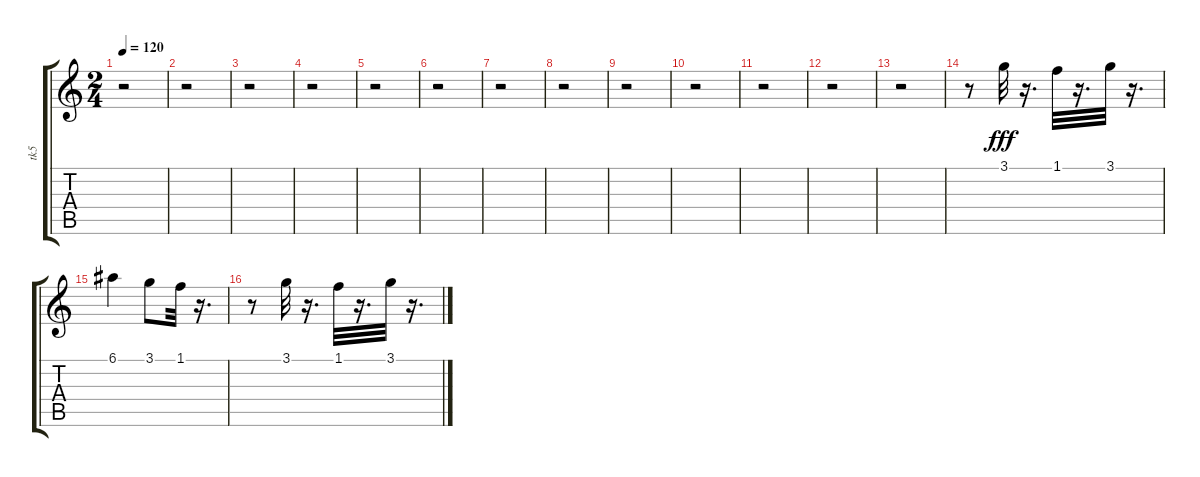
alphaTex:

\track ("tk5" "tk5") {instrument overdrivenguitar}
\staff {score tabs}
\tuning (E4 B3 G3 D3 A2 E2) {hide}
\ts (2 4)
\tempo 120
\clef g2
\ks c
r.2{dy fff} |
r.2 |
r.2 |
r.2 |
r.2 |
r.2 |
r.2 |
r.2 |
r.2 |
r.2 |
r.2 |
r.2 |
r.2 |
r.8 3.1.32{balance 8} r.16{d} 1.1.32 r.16{d} 3.1.32 r.16{d} |
6.1.4 3.1.8 1.1.32 r.16{d} |
r.8 3.1.32 r.16{d} 1.1.32 r.16{d} 3.1.32 r.16{d}
